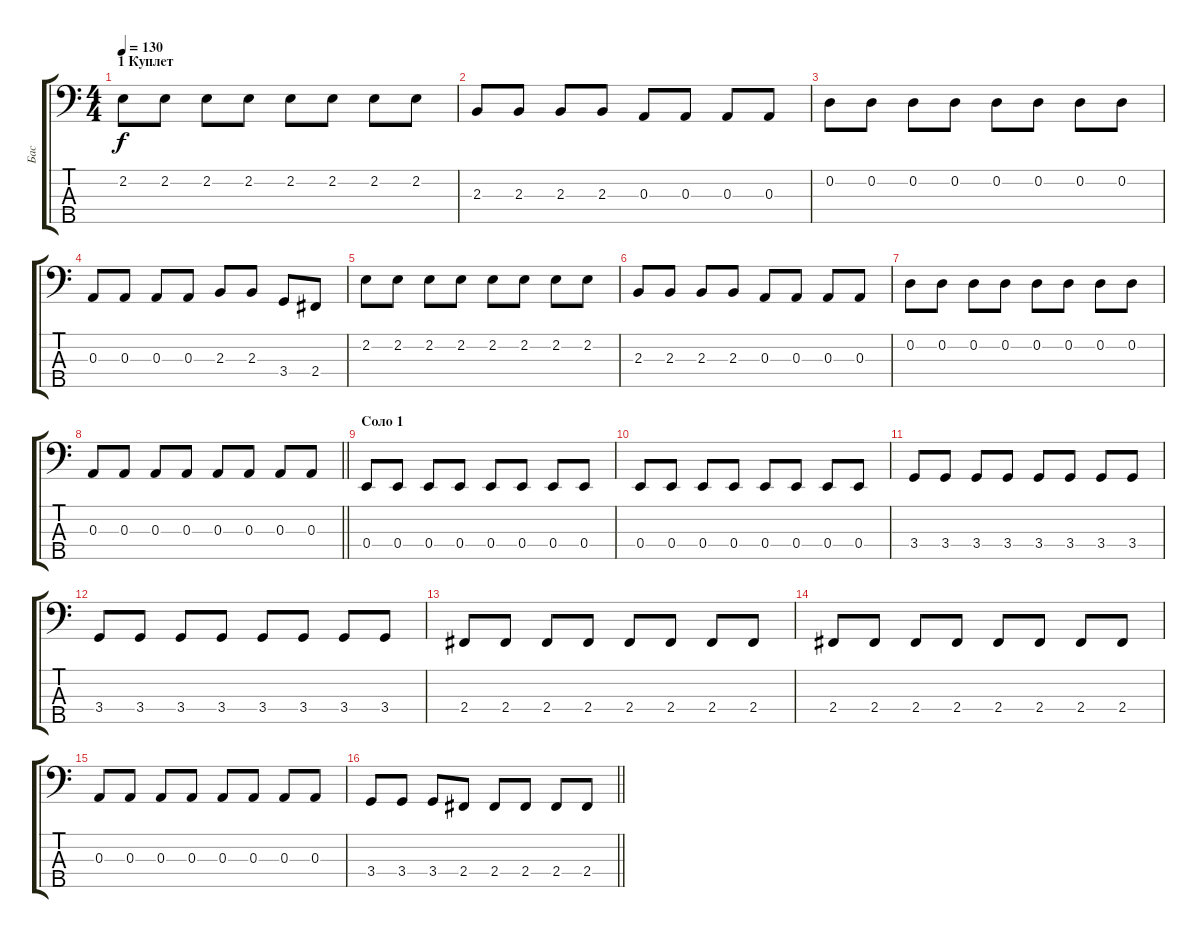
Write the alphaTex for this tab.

\track ("Бас" "Бас") {instrument electricbassfinger}
\staff {score tabs}
\tuning (G2 D2 A1 E1 B0) {hide}
\ts (4 4)
\section ("" "1 Куплет")
\tempo 130
\clef f4
\ks c
2.2.8{dy f} 2.2.8 2.2.8 2.2.8 2.2.8 2.2.8 2.2.8 2.2.8 |
2.3.8 2.3.8 2.3.8 2.3.8 0.3.8 0.3.8 0.3.8 0.3.8 |
0.2.8 0.2.8 0.2.8 0.2.8 0.2.8 0.2.8 0.2.8 0.2.8 |
0.3.8 0.3.8 0.3.8 0.3.8 2.3.8 2.3.8 3.4.8 2.4.8 |
2.2.8 2.2.8 2.2.8 2.2.8 2.2.8 2.2.8 2.2.8 2.2.8 |
2.3.8 2.3.8 2.3.8 2.3.8 0.3.8 0.3.8 0.3.8 0.3.8 |
0.2.8 0.2.8 0.2.8 0.2.8 0.2.8 0.2.8 0.2.8 0.2.8 |
\barLineRight lightlight
0.3.8 0.3.8 0.3.8 0.3.8 0.3.8 0.3.8 0.3.8 0.3.8 |
\section ("" "Соло 1")
0.4.8 0.4.8 0.4.8 0.4.8 0.4.8 0.4.8 0.4.8 0.4.8 |
0.4.8 0.4.8 0.4.8 0.4.8 0.4.8 0.4.8 0.4.8 0.4.8 |
3.4.8 3.4.8 3.4.8 3.4.8 3.4.8 3.4.8 3.4.8 3.4.8 |
3.4.8 3.4.8 3.4.8 3.4.8 3.4.8 3.4.8 3.4.8 3.4.8 |
2.4.8 2.4.8 2.4.8 2.4.8 2.4.8 2.4.8 2.4.8 2.4.8 |
2.4.8 2.4.8 2.4.8 2.4.8 2.4.8 2.4.8 2.4.8 2.4.8 |
0.3.8 0.3.8 0.3.8 0.3.8 0.3.8 0.3.8 0.3.8 0.3.8 |
\barLineRight lightlight
3.4.8 3.4.8 3.4.8 2.4.8 2.4.8 2.4.8 2.4.8 2.4.8
